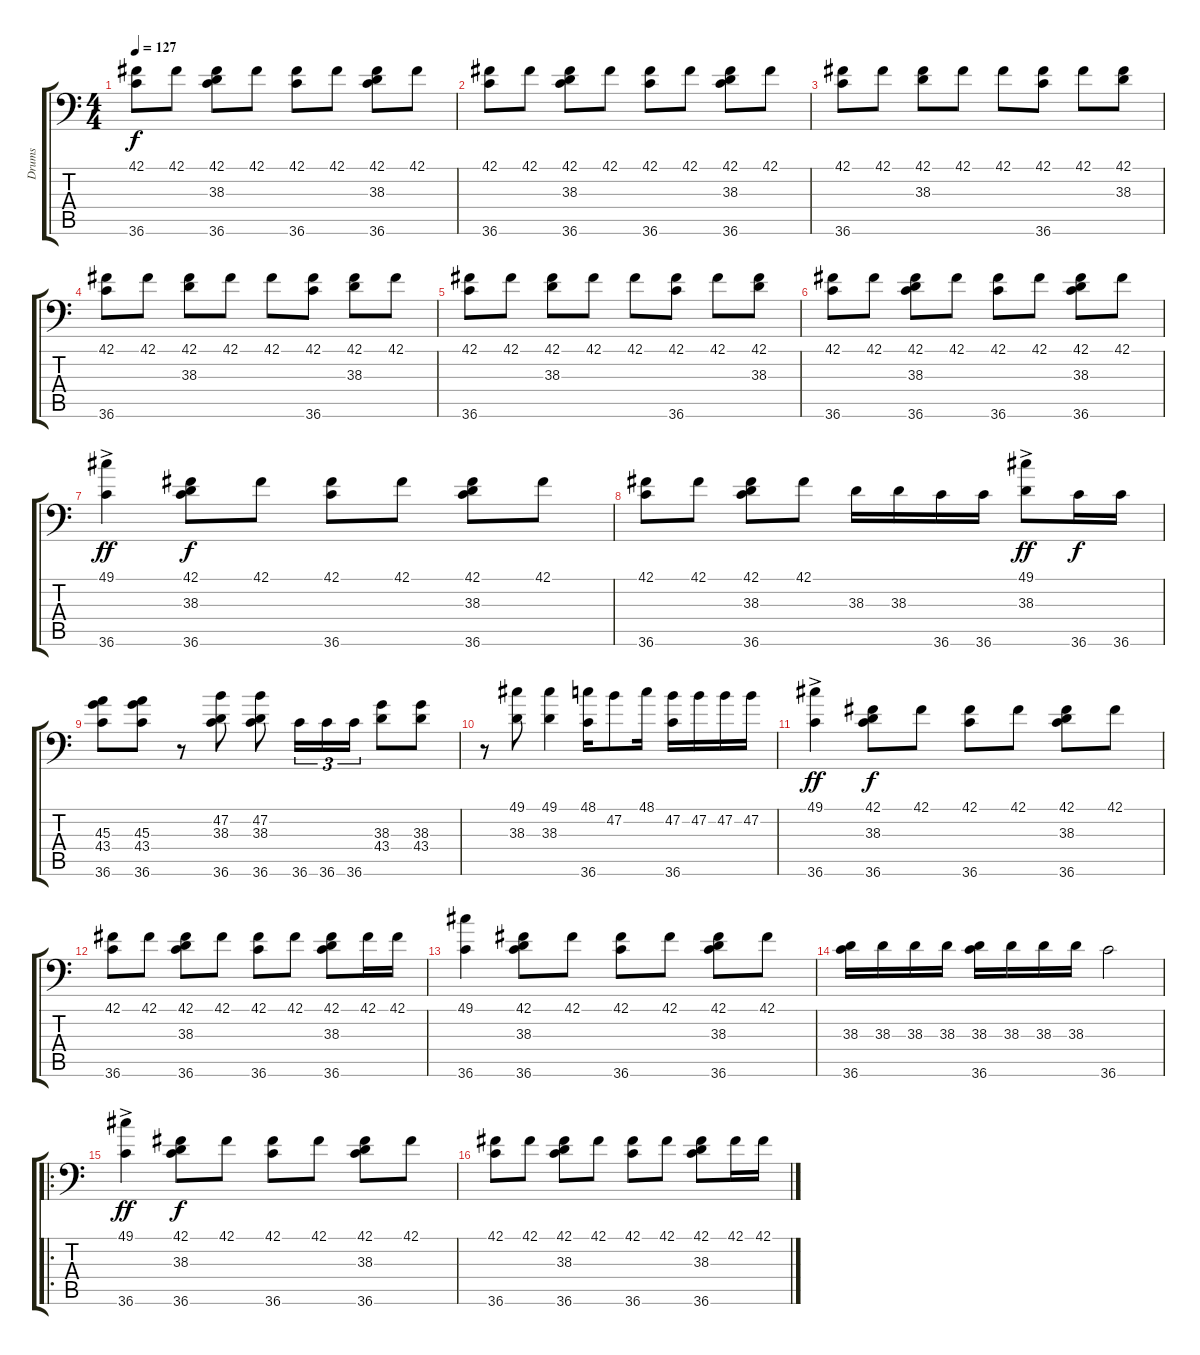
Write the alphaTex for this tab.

\track ("Drums" "Drums") {instrument acousticgrandpiano}
\staff {score tabs}
\tuning (C-1 C-1 C-1 C-1 C-1 C-1) {hide}
\ts (4 4)
\tempo 127
\clef f4
\ks c
(42.1 36.6).8{dy f} 42.1.8 (42.1 38.3 36.6).8 42.1.8 (42.1 36.6).8 42.1.8 (42.1 38.3 36.6).8 42.1.8 |
(42.1 36.6).8 42.1.8 (42.1 38.3 36.6).8 42.1.8 (42.1 36.6).8 42.1.8 (42.1 38.3 36.6).8 42.1.8 |
(42.1 36.6).8 42.1.8 (42.1 38.3).8 42.1.8 42.1.8 (42.1 36.6).8 42.1.8 (42.1 38.3).8 |
(42.1 36.6).8 42.1.8 (42.1 38.3).8 42.1.8 42.1.8 (42.1 36.6).8 (42.1 38.3).8 42.1.8 |
(42.1 36.6).8 42.1.8 (42.1 38.3).8 42.1.8 42.1.8 (42.1 36.6).8 42.1.8 (42.1 38.3).8 |
(42.1 36.6).8 42.1.8 (42.1 38.3 36.6).8 42.1.8 (42.1 36.6).8 42.1.8 (42.1 38.3 36.6).8 42.1.8 |
(49.1{ac} 36.6).4{dy ff} (42.1 38.3 36.6).8{dy f} 42.1.8 (42.1 36.6).8 42.1.8 (42.1 38.3 36.6).8 42.1.8 |
(42.1 36.6).8 42.1.8 (42.1 38.3 36.6).8 42.1.8 38.3.16 38.3.16 36.6.16 36.6.16 (49.1{ac} 38.3).8{dy ff} 36.6.16{dy f} 36.6.16 |
(45.3 43.4 36.6).8 (45.3 43.4 36.6).8 r.8 (47.2 38.3 36.6).8 (47.2 38.3 36.6).8 36.6.16{tu (3 2)} 36.6.16{tu (3 2)} 36.6.16{tu (3 2)} (38.3 43.4).8 (38.3 43.4).8 |
r.8 (49.1 38.3).8 (49.1 38.3).4 (48.1 36.6).16 47.2.8 48.1.16 (47.2 36.6).16 47.2.16 47.2.16 47.2.16 |
(49.1{ac} 36.6).4{dy ff} (42.1 38.3 36.6).8{dy f} 42.1.8 (42.1 36.6).8 42.1.8 (42.1 38.3 36.6).8 42.1.8 |
(42.1 36.6).8 42.1.8 (42.1 38.3 36.6).8 42.1.8 (42.1 36.6).8 42.1.8 (42.1 38.3 36.6).8 42.1.16 42.1.16 |
(49.1 36.6).4 (42.1 38.3 36.6).8 42.1.8 (42.1 36.6).8 42.1.8 (42.1 38.3 36.6).8 42.1.8 |
(38.3 36.6).16 38.3.16 38.3.16 38.3.16 (38.3 36.6).16 38.3.16 38.3.16 38.3.16 36.6.2 |
\ro
(49.1{ac} 36.6).4{dy ff} (42.1 38.3 36.6).8{dy f} 42.1.8 (42.1 36.6).8 42.1.8 (42.1 38.3 36.6).8 42.1.8 |
(42.1 36.6).8 42.1.8 (42.1 38.3 36.6).8 42.1.8 (42.1 36.6).8 42.1.8 (42.1 38.3 36.6).8 42.1.16 42.1.16
